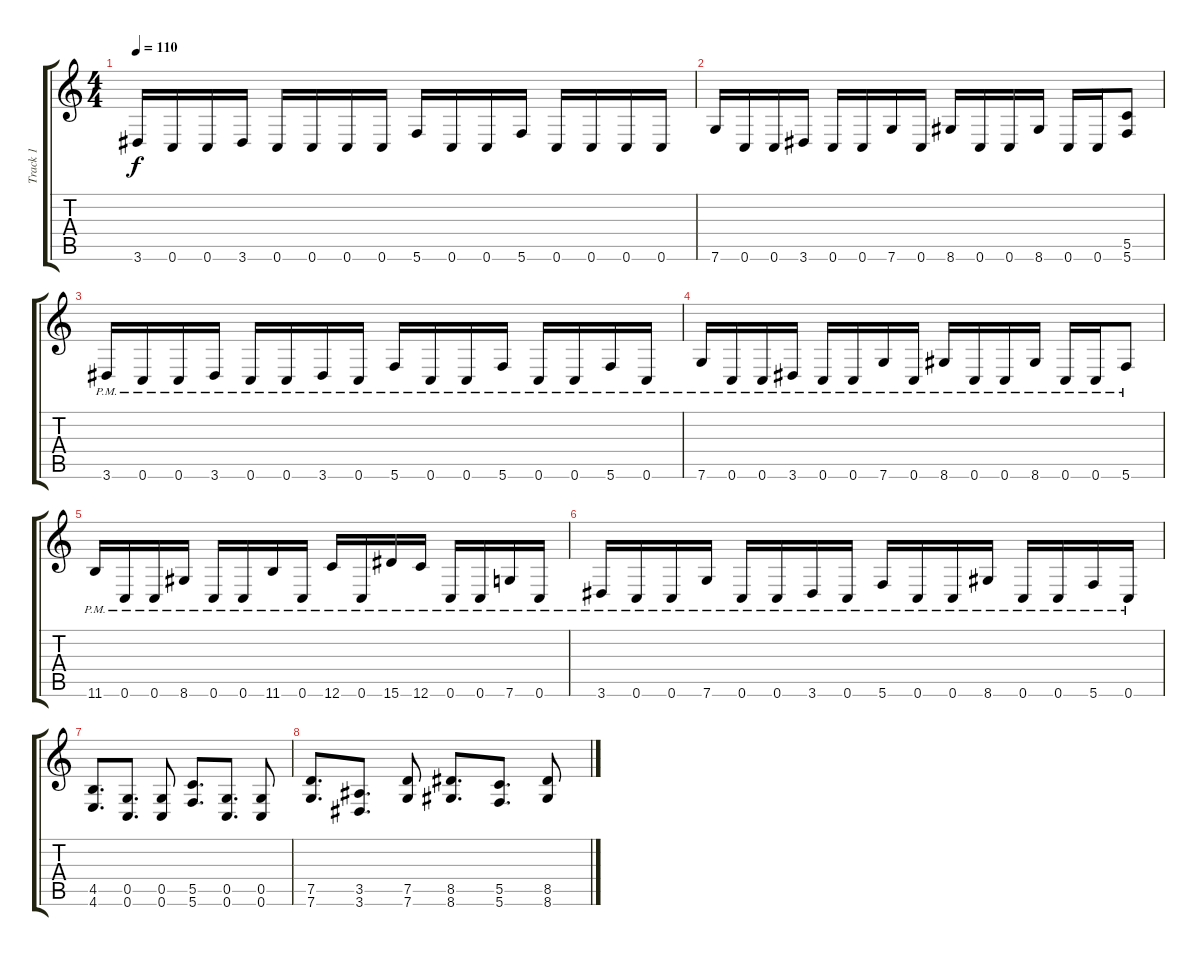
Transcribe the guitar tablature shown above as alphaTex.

\track ("Track 1" "Track 1") {instrument distortionguitar}
\staff {score tabs}
\tuning (D4 A3 F3 C3 G2 C2) {hide}
\ts (4 4)
\tempo 110
\clef g2
\ks c
3.6.16{dy f} 0.6.16 0.6.16 3.6.16 0.6.16 0.6.16 0.6.16 0.6.16 5.6.16 0.6.16 0.6.16 5.6.16 0.6.16 0.6.16 0.6.16 0.6.16 |
7.6.16 0.6.16 0.6.16 3.6.16 0.6.16 0.6.16 7.6.16 0.6.16 8.6.16 0.6.16 0.6.16 8.6.16 0.6.16 0.6.16 (5.5 5.6).8 |
3.6{pm}.16 0.6{pm}.16 0.6{pm}.16 3.6{pm}.16 0.6{pm}.16 0.6{pm}.16 3.6{pm}.16 0.6{pm}.16 5.6{pm}.16 0.6{pm}.16 0.6{pm}.16 5.6{pm}.16 0.6{pm}.16 0.6{pm}.16 5.6{pm}.16 0.6{pm}.16 |
7.6{pm}.16 0.6{pm}.16 0.6{pm}.16 3.6{pm}.16 0.6{pm}.16 0.6{pm}.16 7.6{pm}.16 0.6{pm}.16 8.6{pm}.16 0.6{pm}.16 0.6{pm}.16 8.6{pm}.16 0.6{pm}.16 0.6{pm}.16 5.6{pm}.8 |
11.6{pm}.16 0.6{pm}.16 0.6{pm}.16 8.6{pm}.16 0.6{pm}.16 0.6{pm}.16 11.6{pm}.16 0.6{pm}.16 12.6{pm}.16 0.6{pm}.16 15.6{pm}.16 12.6{pm}.16 0.6{pm}.16 0.6{pm}.16 7.6{pm}.16 0.6{pm}.16 |
3.6{pm}.16 0.6{pm}.16 0.6{pm}.16 7.6{pm}.16 0.6{pm}.16 0.6{pm}.16 3.6{pm}.16 0.6{pm}.16 5.6{pm}.16 0.6{pm}.16 0.6{pm}.16 8.6{pm}.16 0.6{pm}.16 0.6{pm}.16 5.6{pm}.16 0.6{pm}.16 |
(4.5 4.6).8{d} (0.5 0.6).8{d} (0.5 0.6).8 (5.5 5.6).8{d} (0.5 0.6).8{d} (0.5 0.6).8 |
(7.5 7.6).8{d} (3.5 3.6).8{d} (7.5 7.6).8 (8.5 8.6).8{d} (5.5 5.6).8{d} (8.5 8.6).8
